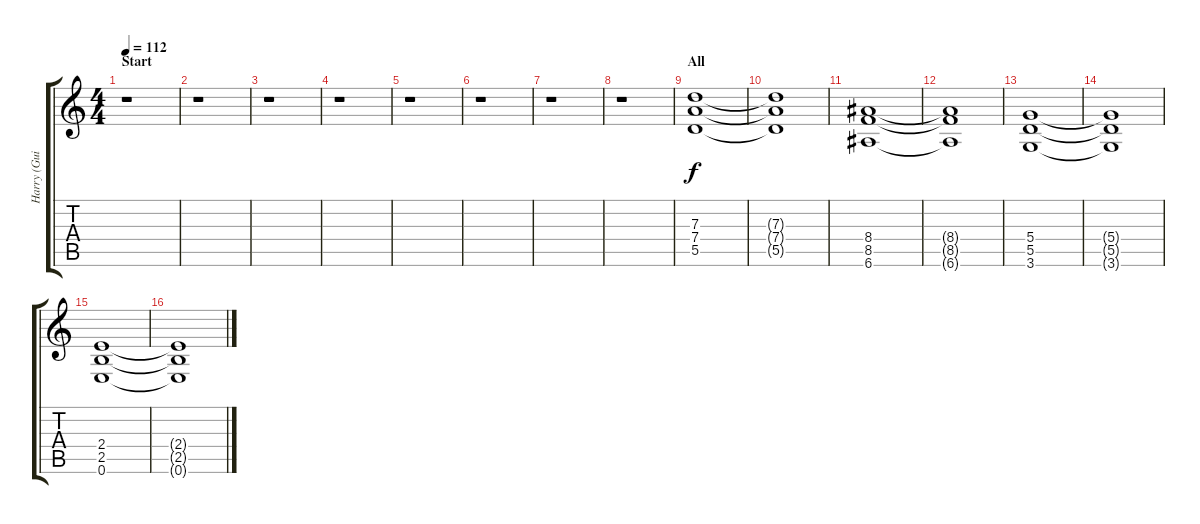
\track ("Harry (Guitar)" "Harry (Gui") {instrument overdrivenguitar}
\staff {score tabs}
\tuning (E4 B3 G3 D3 A2 E2) {hide}
\ts (4 4)
\section ("" "Start")
\tempo 112
\clef g2
\ks c
r.1{dy f instrument overdrivenguitar} |
r.1 |
r.1 |
r.1 |
r.1 |
r.1 |
r.1 |
r.1 |
\section ("" "All")
(7.3 7.4 5.5).1 |
(7.3{t} 7.4{t} 5.5{t}).1 |
(8.4 8.5 6.6).1 |
(8.4{t} 8.5{t} 6.6{t}).1 |
(5.4 5.5 3.6).1 |
(5.4{t} 5.5{t} 3.6{t}).1 |
(2.4 2.5 0.6).1 |
(2.4{t} 2.5{t} 0.6{t}).1
